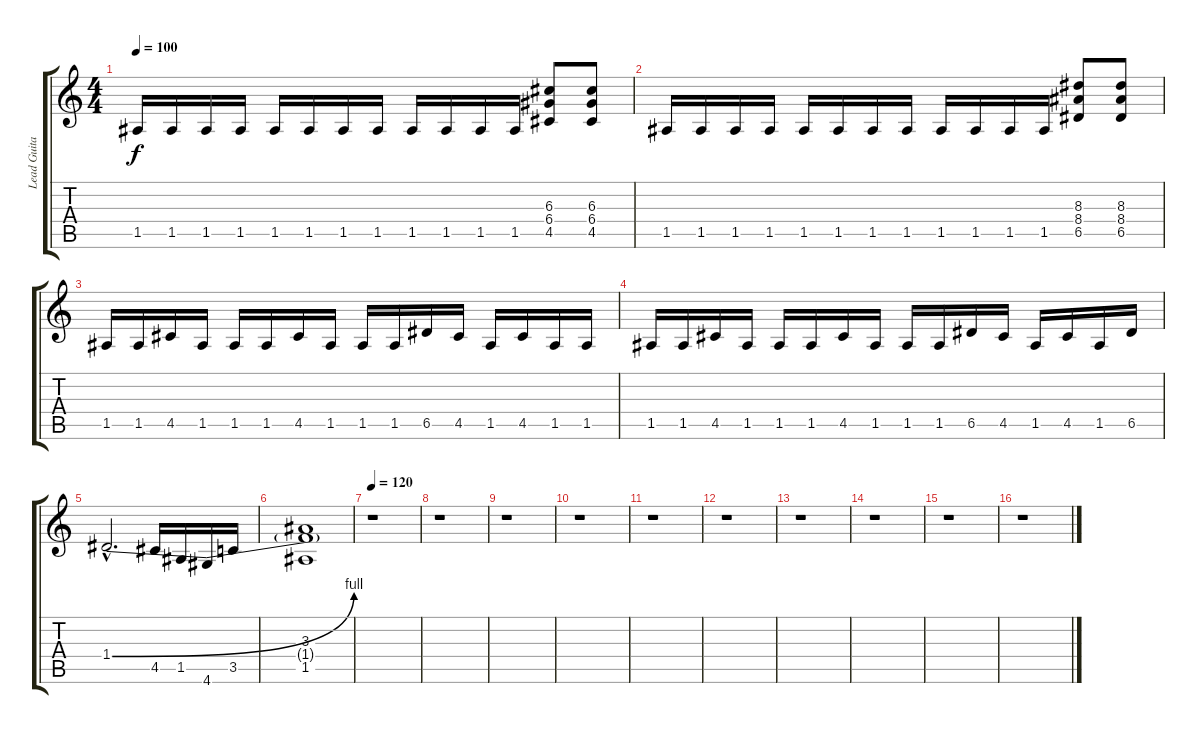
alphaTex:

\track ("Lead Guitar" "Lead Guita") {instrument distortionguitar}
\staff {score tabs}
\tuning (E4 B3 G3 D3 A2 E2) {hide}
\ts (4 4)
\tempo 100
\clef g2
\ks c
1.5.16{dy f} 1.5.16 1.5.16 1.5.16 1.5.16 1.5.16 1.5.16 1.5.16 1.5.16 1.5.16 1.5.16 1.5.16 (6.3 6.4 4.5).8 (6.3 6.4 4.5).8 |
1.5.16 1.5.16 1.5.16 1.5.16 1.5.16 1.5.16 1.5.16 1.5.16 1.5.16 1.5.16 1.5.16 1.5.16 (8.3 8.4 6.5).8 (8.3 8.4 6.5).8 |
1.5.16 1.5.16 4.5.16 1.5.16 1.5.16 1.5.16 4.5.16 1.5.16 1.5.16 1.5.16 6.5.16 4.5.16 1.5.16 4.5.16 1.5.16 1.5.16 |
1.5.16 1.5.16 4.5.16 1.5.16 1.5.16 1.5.16 4.5.16 1.5.16 1.5.16 1.5.16 6.5.16 4.5.16 1.5.16 4.5.16 1.5.16 6.5.16 |
1.4{be (bend 0 0 60 4) hac}.2{d} 4.5.16 1.5.16 4.6.16 3.5.16 |
(3.3 1.4{t} 1.5).1 |
\tempo 120
r.1 |
r.1 |
r.1 |
r.1 |
r.1 |
r.1 |
r.1 |
r.1 |
r.1 |
r.1
